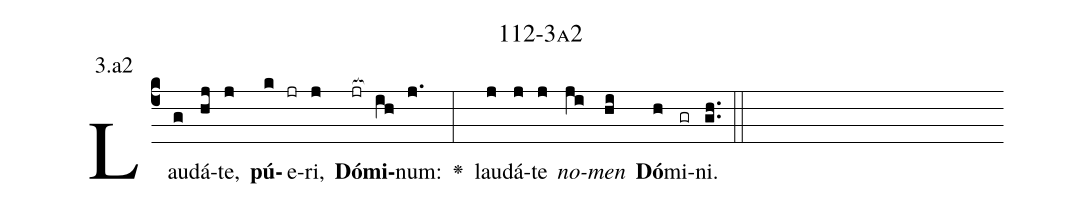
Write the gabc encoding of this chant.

name: 112-3a2;
annotation: 3.a2;
%%
(c4)Lau(g)dá(hj)te,(j) <b>pú</b>(k)e(jr)ri,(j) <b>Dó</b>(jr[ocb:1{])<b>mi</b>(ih[ocb:0}])num:(j.) <v>\greheightstar</v>(:) lau(j)dá(j)te(j) <i>no</i>(ji)<i>men</i>(hi) <b>Dó</b>(h)mi(gr)ni.(gh..) (::)


%E(j) u(j) o(ji) u(hi) a(h) e.(gh..) (::)
